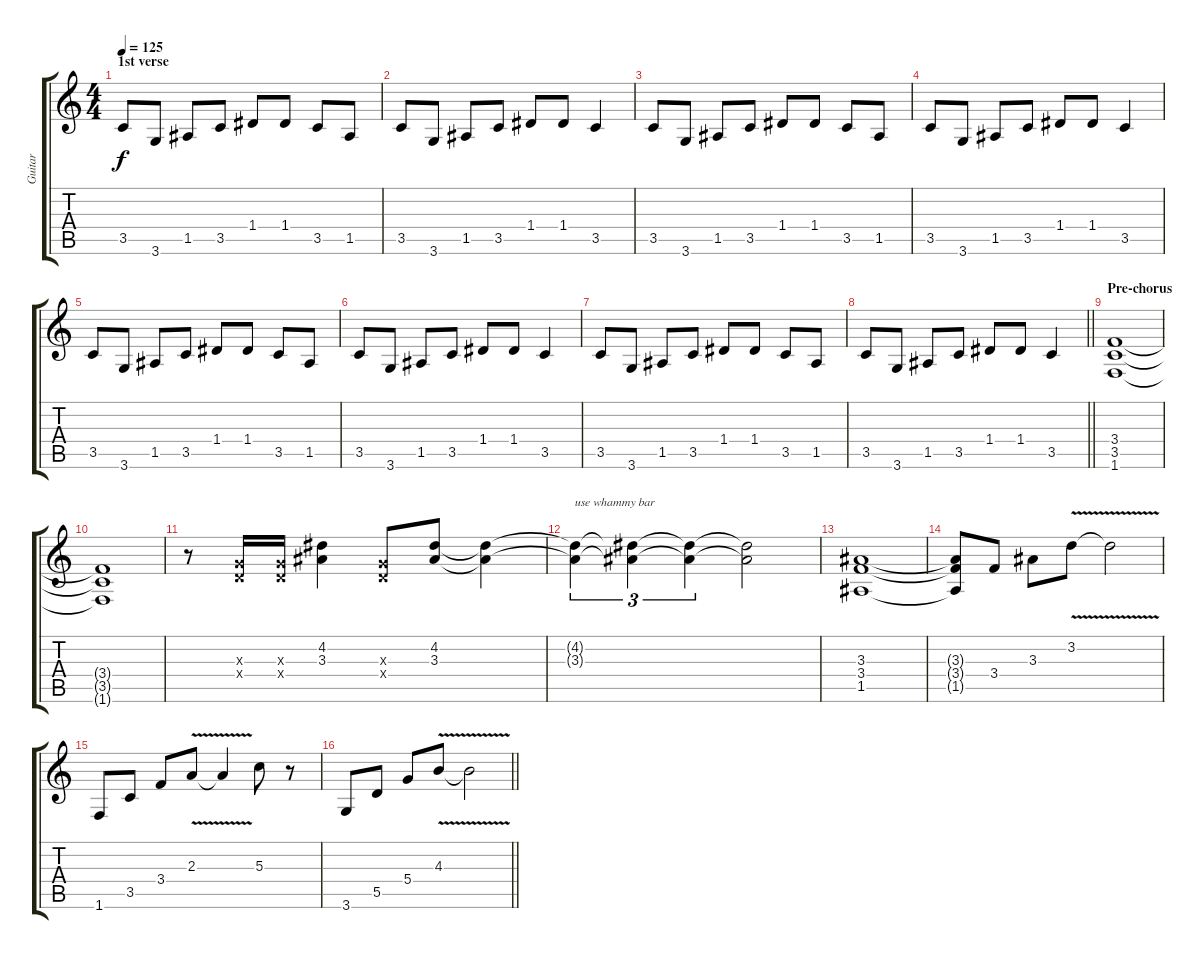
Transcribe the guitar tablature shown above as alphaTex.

\track ("Guitar" "Guitar") {instrument overdrivenguitar}
\staff {score tabs}
\tuning (E4 B3 G3 D3 A2 E2) {hide}
\ts (4 4)
\section ("" "1st verse")
\tempo 125
\clef g2
\ks c
3.5.8{dy f} 3.6.8 1.5.8 3.5.8 1.4.8 1.4.8 3.5.8 1.5.8 |
3.5.8 3.6.8 1.5.8 3.5.8 1.4.8 1.4.8 3.5.4 |
3.5.8 3.6.8 1.5.8 3.5.8 1.4.8 1.4.8 3.5.8 1.5.8 |
3.5.8 3.6.8 1.5.8 3.5.8 1.4.8 1.4.8 3.5.4 |
3.5.8 3.6.8 1.5.8 3.5.8 1.4.8 1.4.8 3.5.8 1.5.8 |
3.5.8 3.6.8 1.5.8 3.5.8 1.4.8 1.4.8 3.5.4 |
3.5.8 3.6.8 1.5.8 3.5.8 1.4.8 1.4.8 3.5.8 1.5.8 |
\barLineRight lightlight
3.5.8 3.6.8 1.5.8 3.5.8 1.4.8 1.4.8 3.5.4 |
\section ("" "Pre-chorus")
(3.4 3.5 1.6).1 |
(3.4{t} 3.5{t} 1.6{t}).1 |
r.8 (0.3{x} 0.4{x}).16 (0.3{x} 0.4{x}).16 (4.2 3.3).4 (0.3{x} 0.4{x}).8 (4.2 3.3).8 (4.2{t} 3.3{t}).4 |
(4.2{t} 3.3{t}).4{tu (3 2) txt "use whammy bar"} (4.2{t} 3.3{t}).4{tu (3 2)} (4.2{t} 3.3{t}).4{tu (3 2)} (4.2{t} 3.3{t}).2 |
(3.3 3.4 1.5).1 |
(3.3{t} 3.4{t} 1.5{t}).8 3.4.8 3.3.8 3.2{v}.8 3.2{t}.2 |
1.6.8 3.5.8 3.4.8 2.3{v}.8 2.3{t}.4 5.3.8 r.8 |
\barLineRight lightlight
3.6.8 5.5.8 5.4.8 4.3{v}.8 4.3{t}.2
